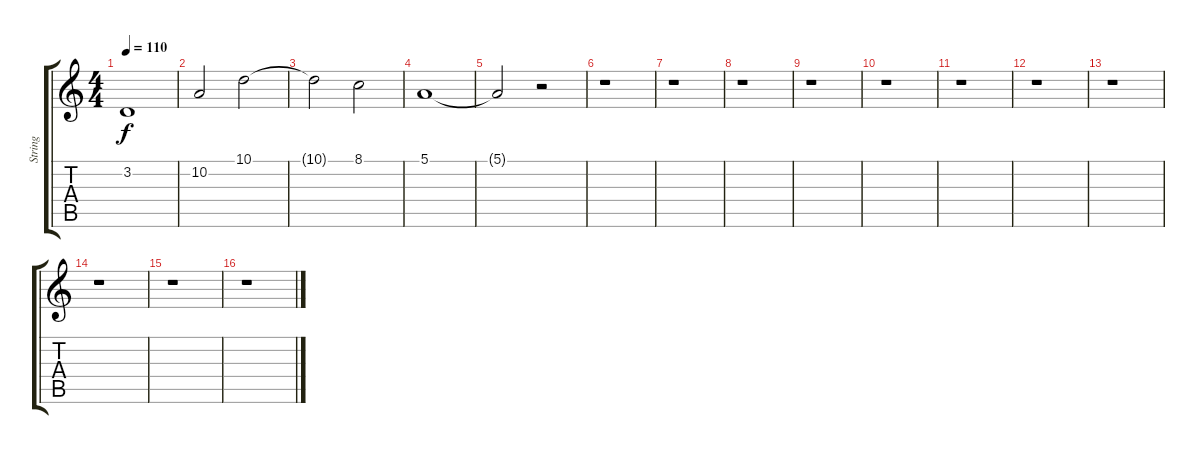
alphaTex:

\track ("String" "String") {instrument stringensemble2}
\staff {score tabs}
\tuning (E4 B3 G3 D3 A2 E2) {hide}
\ts (4 4)
\tempo 110
\clef g2
\ks c
3.2.1{dy f} |
10.2.2 10.1.2 |
10.1{t}.2 8.1.2 |
5.1.1 |
5.1{t}.2 r.2 |
r.1 |
r.1 |
r.1 |
r.1 |
r.1 |
r.1 |
r.1 |
r.1 |
r.1 |
r.1 |
r.1
